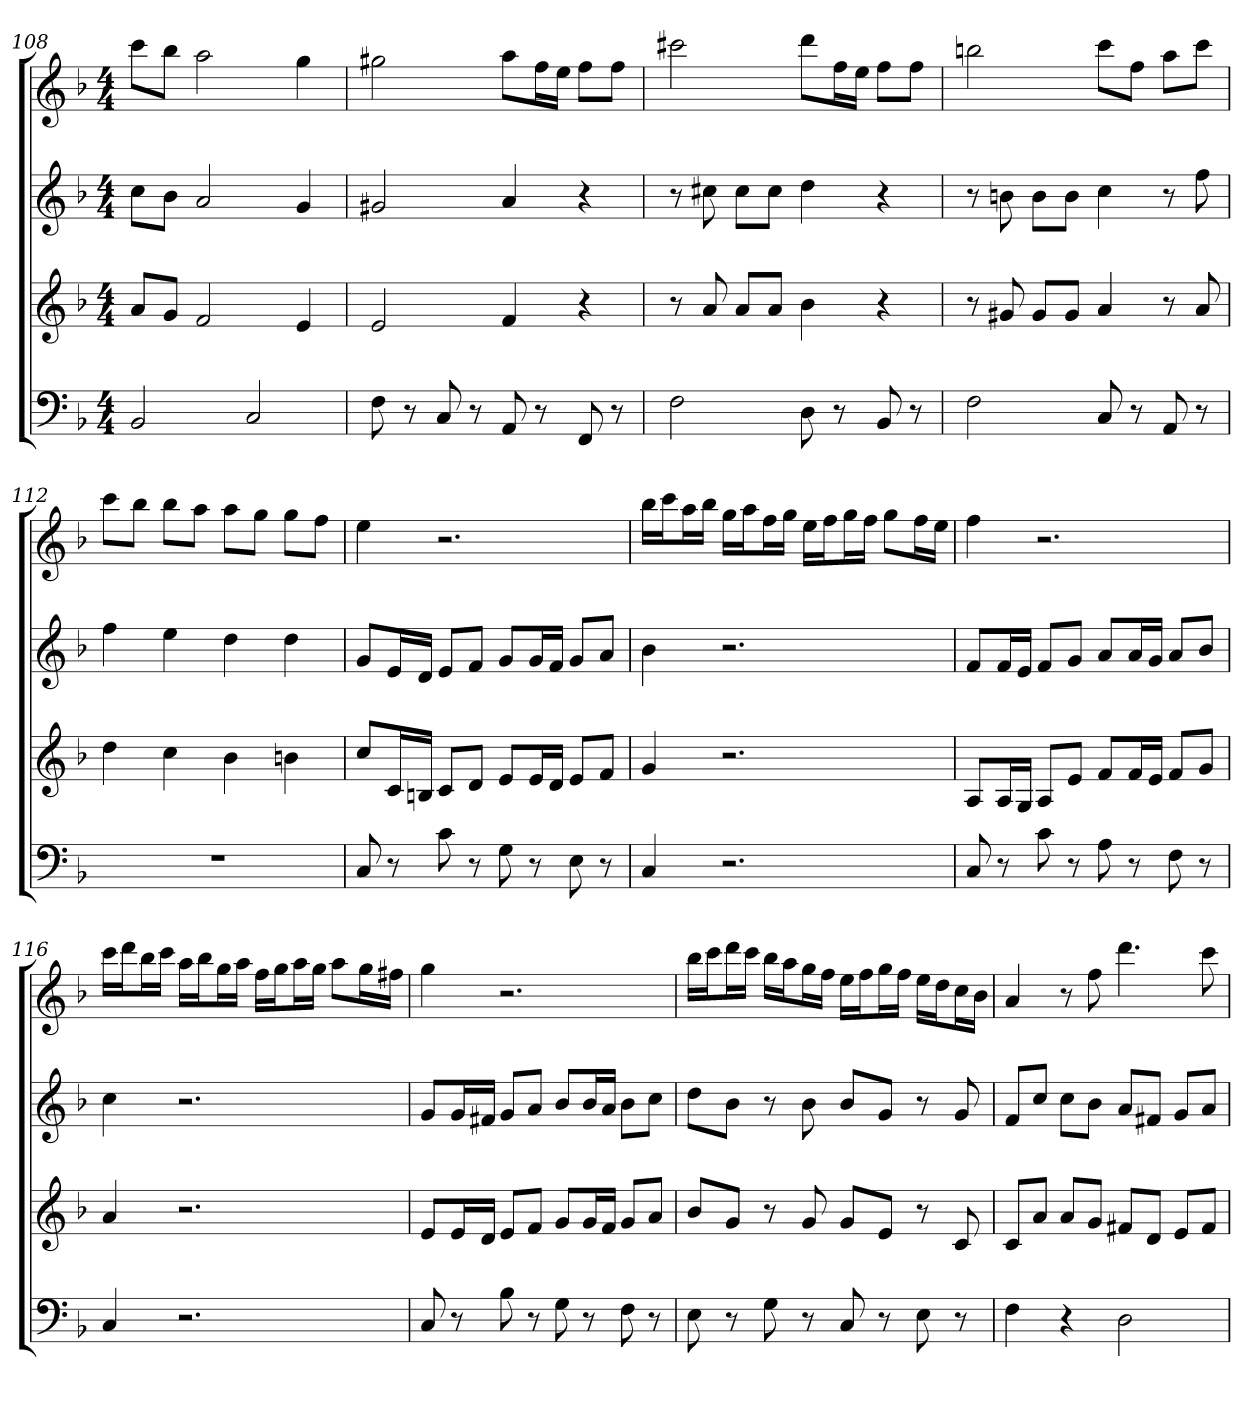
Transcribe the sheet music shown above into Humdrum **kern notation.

**kern	**kern	**kern	**kern
*part4	*part3	*part2	*part1
*staff4	*staff3	*staff2	*staff1
*k[b-]	*k[b-]	*k[b-]	*k[b-]
*F:	*F:	*F:	*F:
*M4/4	*M4/4	*M4/4	*M4/4
=108	=108	=108	=108
2BB-	8aL	8ccL	8cccL
.	8gJ	8b-J	8bb-J
.	2f	2a	2aa
2C	.	.	.
.	4e	4g	4gg
=109	=109	=109	=109
8F	2e	2g#X	2gg#X
8r	.	.	.
8C	.	.	.
8r	.	.	.
8AA	4f	4a	8aaL
8r	.	.	16ffL
.	.	.	16eeJJ
8FF	4r	4r	8ffL
8r	.	.	8ffJ
=110	=110	=110	=110
2F	8r	8r	2ccc#X
.	8a	8cc#X	.
.	8aL	8cc#L	.
.	8aJ	8cc#J	.
8D	4b-	4dd	8dddL
8r	.	.	16ffL
.	.	.	16eeJJ
8BB-	4r	4r	8ffL
8r	.	.	8ffJ
=111	=111	=111	=111
2F	8r	8r	2bbn
.	8g#X	8bn	.
.	8g#L	8bL	.
.	8g#J	8bJ	.
8C	4a	4cc	8cccL
8r	.	.	8ffJ
8AA	8r	8r	8aaL
8r	8a	8ff	8cccJ
=112	=112	=112	=112
1r	4dd	4ff	8cccL
.	.	.	8bb-J
.	4cc	4ee	8bb-L
.	.	.	8aaJ
.	4b-	4dd	8aaL
.	.	.	8ggJ
.	4bn	4dd	8ggL
.	.	.	8ffJ
=113	=113	=113	=113
8C	8ccL	8gL	4ee
8r	16cL	16eL	.
.	16BnJJ	16dJJ	.
8c	8cL	8eL	2.r
8r	8dJ	8fJ	.
8G	8eL	8gL	.
8r	16eL	16gL	.
.	16dJJ	16fJJ	.
8E	8eL	8gL	.
8r	8fJ	8aJ	.
=114	=114	=114	=114
4C	4g	4b-	16bb-LL
.	.	.	16cccJ
.	.	.	16aaL
.	.	.	16bb-JJ
2.r	2.r	2.r	16ggLL
.	.	.	16aaJ
.	.	.	16ffL
.	.	.	16ggJJ
.	.	.	16eeLL
.	.	.	16ffJ
.	.	.	16ggL
.	.	.	16ffJJ
.	.	.	8ggL
.	.	.	16ffL
.	.	.	16eeJJ
=115	=115	=115	=115
8C	8AL	8fL	4ff
8r	16AL	16fL	.
.	16GJJ	16eJJ	.
8c	8AL	8fL	2.r
8r	8eJ	8gJ	.
8A	8fL	8aL	.
8r	16fL	16aL	.
.	16eJJ	16gJJ	.
8F	8fL	8aL	.
8r	8gJ	8b-J	.
=116	=116	=116	=116
4C	4a	4cc	16cccLL
.	.	.	16dddJ
.	.	.	16bb-L
.	.	.	16cccJJ
2.r	2.r	2.r	16aaLL
.	.	.	16bb-J
.	.	.	16ggL
.	.	.	16aaJJ
.	.	.	16ffLL
.	.	.	16ggJ
.	.	.	16aaL
.	.	.	16ggJJ
.	.	.	8aaL
.	.	.	16ggL
.	.	.	16ff#XJJ
=117	=117	=117	=117
8C	8eL	8gL	4gg
8r	16eL	16gL	.
.	16dJJ	16f#XJJ	.
8B-	8eL	8gL	2.r
8r	8fJ	8aJ	.
8G	8gL	8b-L	.
8r	16gL	16b-L	.
.	16fJJ	16aJJ	.
8F	8gL	8b-L	.
8r	8aJ	8ccJ	.
=118	=118	=118	=118
8E	8b-L	8ddL	16bb-LL
.	.	.	16cccJ
8r	8gJ	8b-J	16dddL
.	.	.	16cccJJ
8G	8r	8r	16bb-LL
.	.	.	16aaJ
8r	8g	8b-	16ggL
.	.	.	16ffJJ
8C	8gL	8b-L	16eeLL
.	.	.	16ffJ
8r	8eJ	8gJ	16ggL
.	.	.	16ffJJ
8E	8r	8r	16eeLL
.	.	.	16ddJ
8r	8c	8g	16ccL
.	.	.	16b-JJ
=119	=119	=119	=119
4F	8cL	8fL	4a
.	8aJ	8ccJ	.
4r	8aL	8ccL	8r
.	8gJ	8b-J	8ff
2D	8f#XL	8aL	4.ddd
.	8dJ	8f#XJ	.
.	8eL	8gL	.
.	8f#J	8aJ	8ccc
=	=	=	=
*-	*-	*-	*-
